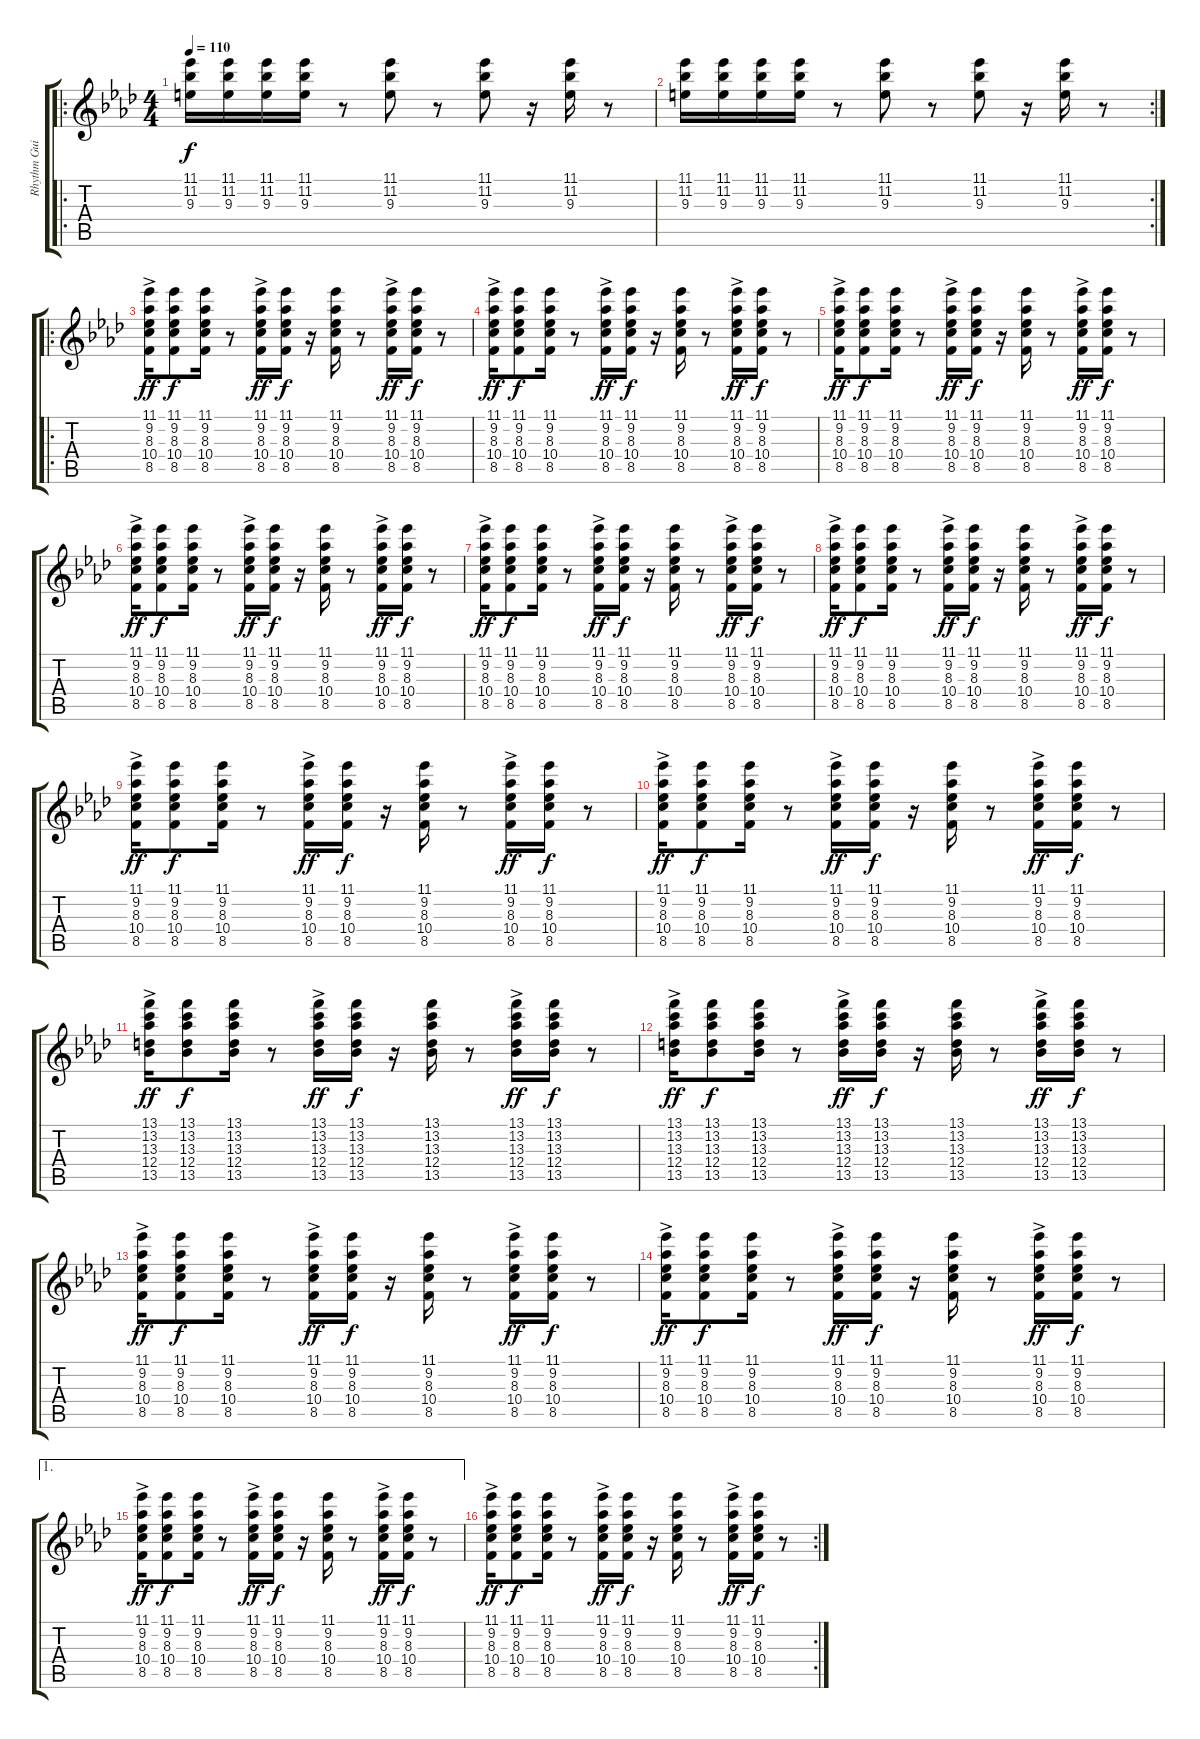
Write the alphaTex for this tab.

\track ("Rhythm Guitar" "Rhythm Gui") {instrument electricguitarclean}
\staff {score tabs}
\tuning (E4 B3 G3 D3 A2 E2) {hide}
\ro
\ts (4 4)
\tempo 110
\clef g2
\ks ab
(11.1 11.2 9.3).16{dy f instrument electricguitarclean} (11.1 11.2 9.3).16 (11.1 11.2 9.3).16 (11.1 11.2 9.3).16 r.8 (11.1 11.2 9.3).8 r.8 (11.1 11.2 9.3).8 r.16 (11.1 11.2 9.3).16 r.8 |
\rc 2
(11.1 11.2 9.3).16 (11.1 11.2 9.3).16 (11.1 11.2 9.3).16 (11.1 11.2 9.3).16 r.8 (11.1 11.2 9.3).8 r.8 (11.1 11.2 9.3).8 r.16 (11.1 11.2 9.3).16 r.8 |
\ro
(11.1{ac} 9.2{ac} 8.3{ac} 10.4{ac} 8.5{ac}).16{dy ff} (11.1 9.2 8.3 10.4 8.5).8{dy f} (11.1 9.2 8.3 10.4 8.5).16 r.8 (11.1{ac} 9.2{ac} 8.3{ac} 10.4{ac} 8.5{ac}).16{dy ff} (11.1 9.2 8.3 10.4 8.5).16{dy f} r.16 (11.1 9.2 8.3 10.4 8.5).16 r.8 (11.1{ac} 9.2{ac} 8.3{ac} 10.4{ac} 8.5{ac}).16{dy ff} (11.1 9.2 8.3 10.4 8.5).16{dy f} r.8 |
(11.1{ac} 9.2{ac} 8.3{ac} 10.4{ac} 8.5{ac}).16{dy ff} (11.1 9.2 8.3 10.4 8.5).8{dy f} (11.1 9.2 8.3 10.4 8.5).16 r.8 (11.1{ac} 9.2{ac} 8.3{ac} 10.4{ac} 8.5{ac}).16{dy ff} (11.1 9.2 8.3 10.4 8.5).16{dy f} r.16 (11.1 9.2 8.3 10.4 8.5).16 r.8 (11.1{ac} 9.2{ac} 8.3{ac} 10.4{ac} 8.5{ac}).16{dy ff} (11.1 9.2 8.3 10.4 8.5).16{dy f} r.8 |
(11.1{ac} 9.2{ac} 8.3{ac} 10.4{ac} 8.5{ac}).16{dy ff} (11.1 9.2 8.3 10.4 8.5).8{dy f} (11.1 9.2 8.3 10.4 8.5).16 r.8 (11.1{ac} 9.2{ac} 8.3{ac} 10.4{ac} 8.5{ac}).16{dy ff} (11.1 9.2 8.3 10.4 8.5).16{dy f} r.16 (11.1 9.2 8.3 10.4 8.5).16 r.8 (11.1{ac} 9.2{ac} 8.3{ac} 10.4{ac} 8.5{ac}).16{dy ff} (11.1 9.2 8.3 10.4 8.5).16{dy f} r.8 |
(11.1{ac} 9.2{ac} 8.3{ac} 10.4{ac} 8.5{ac}).16{dy ff} (11.1 9.2 8.3 10.4 8.5).8{dy f} (11.1 9.2 8.3 10.4 8.5).16 r.8 (11.1{ac} 9.2{ac} 8.3{ac} 10.4{ac} 8.5{ac}).16{dy ff} (11.1 9.2 8.3 10.4 8.5).16{dy f} r.16 (11.1 9.2 8.3 10.4 8.5).16 r.8 (11.1{ac} 9.2{ac} 8.3{ac} 10.4{ac} 8.5{ac}).16{dy ff} (11.1 9.2 8.3 10.4 8.5).16{dy f} r.8 |
(11.1{ac} 9.2{ac} 8.3{ac} 10.4{ac} 8.5{ac}).16{dy ff} (11.1 9.2 8.3 10.4 8.5).8{dy f} (11.1 9.2 8.3 10.4 8.5).16 r.8 (11.1{ac} 9.2{ac} 8.3{ac} 10.4{ac} 8.5{ac}).16{dy ff} (11.1 9.2 8.3 10.4 8.5).16{dy f} r.16 (11.1 9.2 8.3 10.4 8.5).16 r.8 (11.1{ac} 9.2{ac} 8.3{ac} 10.4{ac} 8.5{ac}).16{dy ff} (11.1 9.2 8.3 10.4 8.5).16{dy f} r.8 |
(11.1{ac} 9.2{ac} 8.3{ac} 10.4{ac} 8.5{ac}).16{dy ff} (11.1 9.2 8.3 10.4 8.5).8{dy f} (11.1 9.2 8.3 10.4 8.5).16 r.8 (11.1{ac} 9.2{ac} 8.3{ac} 10.4{ac} 8.5{ac}).16{dy ff} (11.1 9.2 8.3 10.4 8.5).16{dy f} r.16 (11.1 9.2 8.3 10.4 8.5).16 r.8 (11.1{ac} 9.2{ac} 8.3{ac} 10.4{ac} 8.5{ac}).16{dy ff} (11.1 9.2 8.3 10.4 8.5).16{dy f} r.8 |
(11.1{ac} 9.2{ac} 8.3{ac} 10.4{ac} 8.5{ac}).16{dy ff} (11.1 9.2 8.3 10.4 8.5).8{dy f} (11.1 9.2 8.3 10.4 8.5).16 r.8 (11.1{ac} 9.2{ac} 8.3{ac} 10.4{ac} 8.5{ac}).16{dy ff} (11.1 9.2 8.3 10.4 8.5).16{dy f} r.16 (11.1 9.2 8.3 10.4 8.5).16 r.8 (11.1{ac} 9.2{ac} 8.3{ac} 10.4{ac} 8.5{ac}).16{dy ff} (11.1 9.2 8.3 10.4 8.5).16{dy f} r.8 |
(11.1{ac} 9.2{ac} 8.3{ac} 10.4{ac} 8.5{ac}).16{dy ff} (11.1 9.2 8.3 10.4 8.5).8{dy f} (11.1 9.2 8.3 10.4 8.5).16 r.8 (11.1{ac} 9.2{ac} 8.3{ac} 10.4{ac} 8.5{ac}).16{dy ff} (11.1 9.2 8.3 10.4 8.5).16{dy f} r.16 (11.1 9.2 8.3 10.4 8.5).16 r.8 (11.1{ac} 9.2{ac} 8.3{ac} 10.4{ac} 8.5{ac}).16{dy ff} (11.1 9.2 8.3 10.4 8.5).16{dy f} r.8 |
(13.1{ac} 13.2{ac} 13.3{ac} 12.4{ac} 13.5{ac}).16{dy ff} (13.1 13.2 13.3 12.4 13.5).8{dy f} (13.1 13.2 13.3 12.4 13.5).16 r.8 (13.1{ac} 13.2{ac} 13.3{ac} 12.4{ac} 13.5{ac}).16{dy ff} (13.1 13.2 13.3 12.4 13.5).16{dy f} r.16 (13.1 13.2 13.3 12.4 13.5).16 r.8 (13.1{ac} 13.2{ac} 13.3{ac} 12.4{ac} 13.5{ac}).16{dy ff} (13.1 13.2 13.3 12.4 13.5).16{dy f} r.8 |
(13.1{ac} 13.2{ac} 13.3{ac} 12.4{ac} 13.5{ac}).16{dy ff} (13.1 13.2 13.3 12.4 13.5).8{dy f} (13.1 13.2 13.3 12.4 13.5).16 r.8 (13.1{ac} 13.2{ac} 13.3{ac} 12.4{ac} 13.5{ac}).16{dy ff} (13.1 13.2 13.3 12.4 13.5).16{dy f} r.16 (13.1 13.2 13.3 12.4 13.5).16 r.8 (13.1{ac} 13.2{ac} 13.3{ac} 12.4{ac} 13.5{ac}).16{dy ff} (13.1 13.2 13.3 12.4 13.5).16{dy f} r.8 |
(11.1{ac} 9.2{ac} 8.3{ac} 10.4{ac} 8.5{ac}).16{dy ff} (11.1 9.2 8.3 10.4 8.5).8{dy f} (11.1 9.2 8.3 10.4 8.5).16 r.8 (11.1{ac} 9.2{ac} 8.3{ac} 10.4{ac} 8.5{ac}).16{dy ff} (11.1 9.2 8.3 10.4 8.5).16{dy f} r.16 (11.1 9.2 8.3 10.4 8.5).16 r.8 (11.1{ac} 9.2{ac} 8.3{ac} 10.4{ac} 8.5{ac}).16{dy ff} (11.1 9.2 8.3 10.4 8.5).16{dy f} r.8 |
(11.1{ac} 9.2{ac} 8.3{ac} 10.4{ac} 8.5{ac}).16{dy ff} (11.1 9.2 8.3 10.4 8.5).8{dy f} (11.1 9.2 8.3 10.4 8.5).16 r.8 (11.1{ac} 9.2{ac} 8.3{ac} 10.4{ac} 8.5{ac}).16{dy ff} (11.1 9.2 8.3 10.4 8.5).16{dy f} r.16 (11.1 9.2 8.3 10.4 8.5).16 r.8 (11.1{ac} 9.2{ac} 8.3{ac} 10.4{ac} 8.5{ac}).16{dy ff} (11.1 9.2 8.3 10.4 8.5).16{dy f} r.8 |
\ae 1
(11.1{ac} 9.2{ac} 8.3{ac} 10.4{ac} 8.5{ac}).16{dy ff} (11.1 9.2 8.3 10.4 8.5).8{dy f} (11.1 9.2 8.3 10.4 8.5).16 r.8 (11.1{ac} 9.2{ac} 8.3{ac} 10.4{ac} 8.5{ac}).16{dy ff} (11.1 9.2 8.3 10.4 8.5).16{dy f} r.16 (11.1 9.2 8.3 10.4 8.5).16 r.8 (11.1{ac} 9.2{ac} 8.3{ac} 10.4{ac} 8.5{ac}).16{dy ff} (11.1 9.2 8.3 10.4 8.5).16{dy f} r.8 |
\rc 2
(11.1{ac} 9.2{ac} 8.3{ac} 10.4{ac} 8.5{ac}).16{dy ff} (11.1 9.2 8.3 10.4 8.5).8{dy f} (11.1 9.2 8.3 10.4 8.5).16 r.8 (11.1{ac} 9.2{ac} 8.3{ac} 10.4{ac} 8.5{ac}).16{dy ff} (11.1 9.2 8.3 10.4 8.5).16{dy f} r.16 (11.1 9.2 8.3 10.4 8.5).16 r.8 (11.1{ac} 9.2{ac} 8.3{ac} 10.4{ac} 8.5{ac}).16{dy ff} (11.1 9.2 8.3 10.4 8.5).16{dy f} r.8
